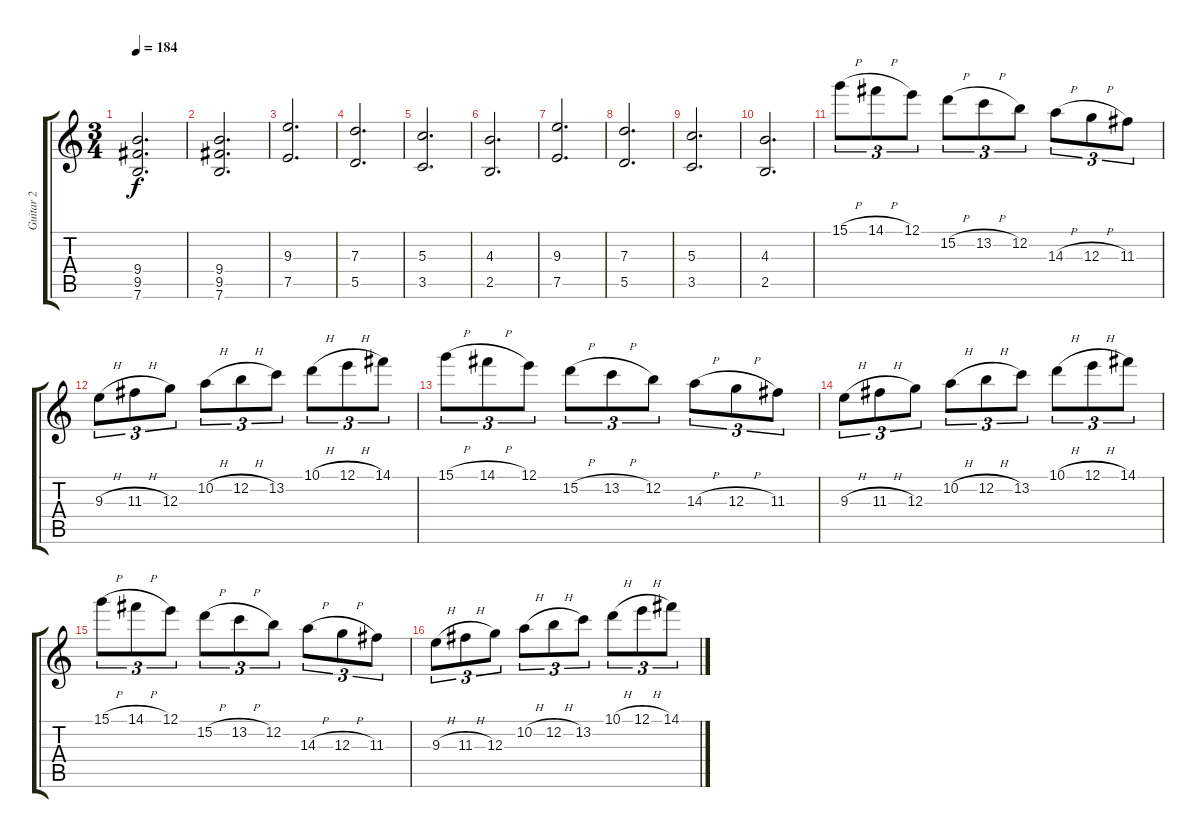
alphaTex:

\track ("Guitar 2" "Guitar 2") {instrument distortionguitar}
\staff {score tabs}
\tuning (E4 B3 G3 D3 A2 E2) {hide}
\ts (3 4)
\tempo 184
\clef g2
\ks c
(9.4 9.5 7.6).2{d dy f} |
(9.4 9.5 7.6).2{d} |
(9.3 7.5).2{d} |
(7.3 5.5).2{d} |
(5.3 3.5).2{d} |
(4.3 2.5).2{d} |
(9.3 7.5).2{d} |
(7.3 5.5).2{d} |
(5.3 3.5).2{d} |
(4.3 2.5).2{d} |
15.1{h}.8{tu (3 2)} 14.1{h}.8{tu (3 2)} 12.1.8{tu (3 2)} 15.2{h}.8{tu (3 2)} 13.2{h}.8{tu (3 2)} 12.2.8{tu (3 2)} 14.3{h}.8{tu (3 2)} 12.3{h}.8{tu (3 2)} 11.3.8{tu (3 2)} |
9.3{h}.8{tu (3 2)} 11.3{h}.8{tu (3 2)} 12.3.8{tu (3 2)} 10.2{h}.8{tu (3 2)} 12.2{h}.8{tu (3 2)} 13.2.8{tu (3 2)} 10.1{h}.8{tu (3 2)} 12.1{h}.8{tu (3 2)} 14.1.8{tu (3 2)} |
15.1{h}.8{tu (3 2)} 14.1{h}.8{tu (3 2)} 12.1.8{tu (3 2)} 15.2{h}.8{tu (3 2)} 13.2{h}.8{tu (3 2)} 12.2.8{tu (3 2)} 14.3{h}.8{tu (3 2)} 12.3{h}.8{tu (3 2)} 11.3.8{tu (3 2)} |
9.3{h}.8{tu (3 2)} 11.3{h}.8{tu (3 2)} 12.3.8{tu (3 2)} 10.2{h}.8{tu (3 2)} 12.2{h}.8{tu (3 2)} 13.2.8{tu (3 2)} 10.1{h}.8{tu (3 2)} 12.1{h}.8{tu (3 2)} 14.1.8{tu (3 2)} |
15.1{h}.8{tu (3 2)} 14.1{h}.8{tu (3 2)} 12.1.8{tu (3 2)} 15.2{h}.8{tu (3 2)} 13.2{h}.8{tu (3 2)} 12.2.8{tu (3 2)} 14.3{h}.8{tu (3 2)} 12.3{h}.8{tu (3 2)} 11.3.8{tu (3 2)} |
9.3{h}.8{tu (3 2)} 11.3{h}.8{tu (3 2)} 12.3.8{tu (3 2)} 10.2{h}.8{tu (3 2)} 12.2{h}.8{tu (3 2)} 13.2.8{tu (3 2)} 10.1{h}.8{tu (3 2)} 12.1{h}.8{tu (3 2)} 14.1.8{tu (3 2)}
